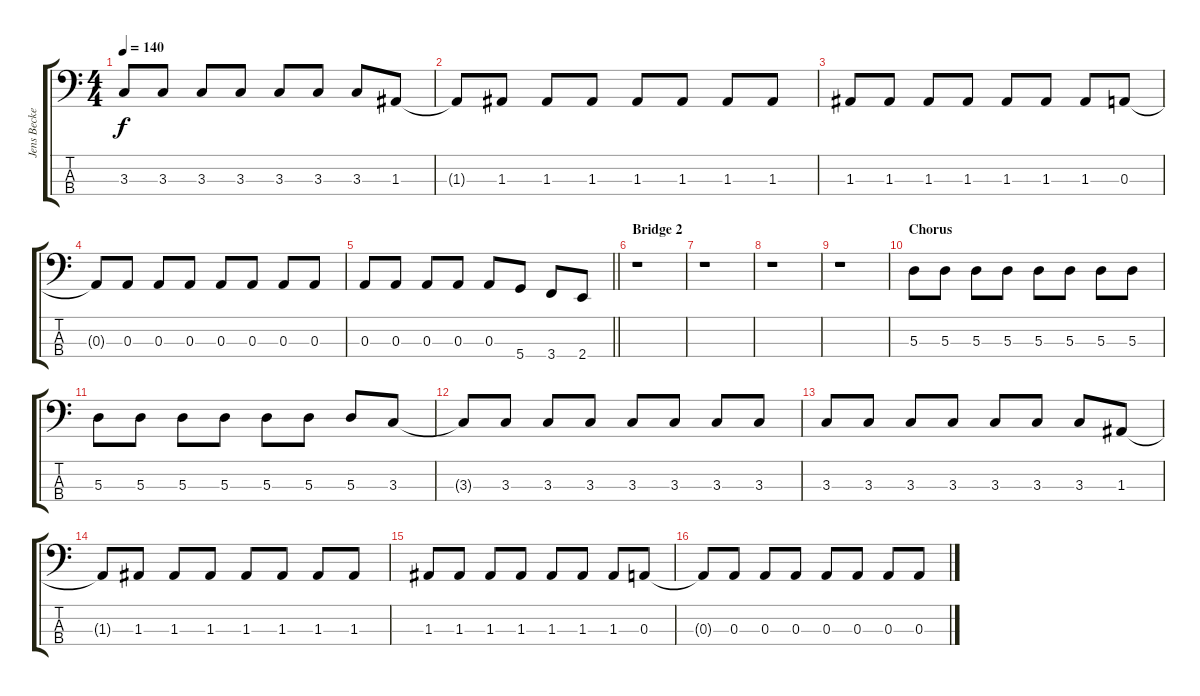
\track ("Jens Becker" "Jens Becke") {instrument electricbassfinger}
\staff {score tabs}
\tuning (G2 D2 A1 D1) {hide}
\ts (4 4)
\tempo 140
\clef f4
\ks c
3.3.8{dy f} 3.3.8 3.3.8 3.3.8 3.3.8 3.3.8 3.3.8 1.3.8 |
1.3{t}.8 1.3.8 1.3.8 1.3.8 1.3.8 1.3.8 1.3.8 1.3.8 |
1.3.8 1.3.8 1.3.8 1.3.8 1.3.8 1.3.8 1.3.8 0.3.8 |
0.3{t}.8 0.3.8 0.3.8 0.3.8 0.3.8 0.3.8 0.3.8 0.3.8 |
\barLineRight lightlight
0.3.8 0.3.8 0.3.8 0.3.8 0.3.8 5.4.8 3.4.8 2.4.8 |
\section ("" "Bridge 2")
r.1 |
r.1 |
r.1 |
r.1 |
\section ("" "Chorus")
5.3.8 5.3.8 5.3.8 5.3.8 5.3.8 5.3.8 5.3.8 5.3.8 |
5.3.8 5.3.8 5.3.8 5.3.8 5.3.8 5.3.8 5.3.8 3.3.8 |
3.3{t}.8 3.3.8 3.3.8 3.3.8 3.3.8 3.3.8 3.3.8 3.3.8 |
3.3.8 3.3.8 3.3.8 3.3.8 3.3.8 3.3.8 3.3.8 1.3.8 |
1.3{t}.8 1.3.8 1.3.8 1.3.8 1.3.8 1.3.8 1.3.8 1.3.8 |
1.3.8 1.3.8 1.3.8 1.3.8 1.3.8 1.3.8 1.3.8 0.3.8 |
0.3{t}.8 0.3.8 0.3.8 0.3.8 0.3.8 0.3.8 0.3.8 0.3.8
